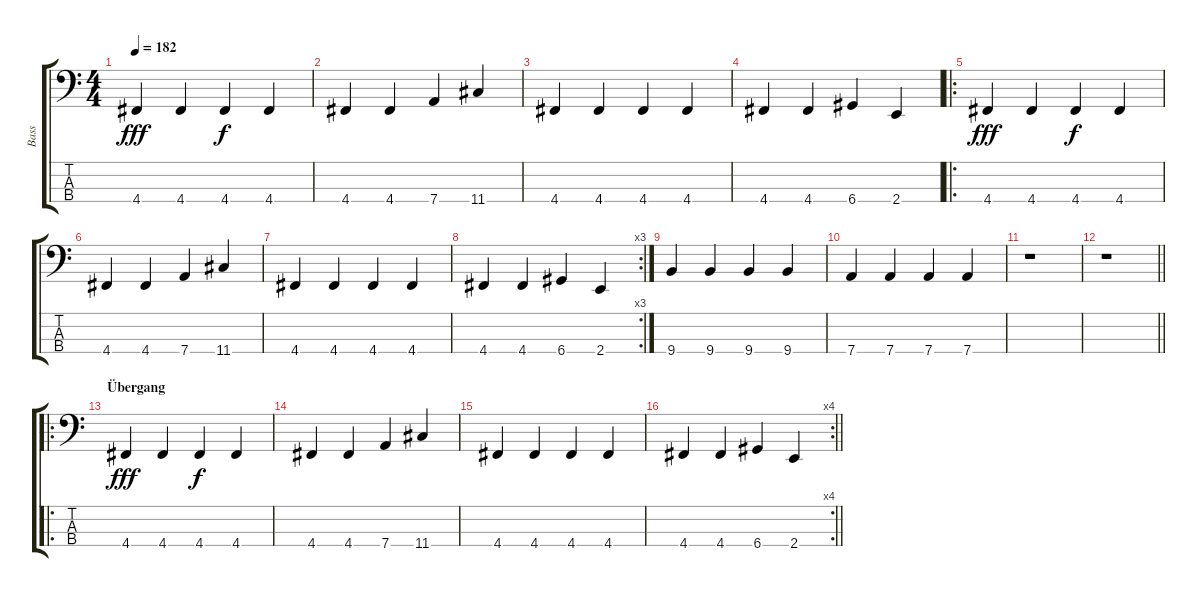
\track ("Bass" "Bass") {instrument electricbasspick}
\staff {score tabs}
\tuning (G2 D2 A1 D1) {hide}
\ts (4 4)
\tempo 182
\clef f4
\ks c
4.4.4{dy fff} 4.4.4 4.4.4{dy f} 4.4.4 |
4.4.4 4.4.4 7.4.4 11.4.4 |
4.4.4 4.4.4 4.4.4 4.4.4 |
4.4.4 4.4.4 6.4.4 2.4.4 |
\ro
4.4.4{dy fff} 4.4.4 4.4.4{dy f} 4.4.4 |
4.4.4 4.4.4 7.4.4 11.4.4 |
4.4.4 4.4.4 4.4.4 4.4.4 |
\rc 3
4.4.4 4.4.4 6.4.4 2.4.4 |
9.4.4 9.4.4 9.4.4 9.4.4 |
7.4.4 7.4.4 7.4.4 7.4.4 |
r.1 |
\barLineRight lightlight
r.1 |
\ro
\section ("" "Übergang")
4.4.4{dy fff} 4.4.4 4.4.4{dy f} 4.4.4 |
4.4.4 4.4.4 7.4.4 11.4.4 |
4.4.4 4.4.4 4.4.4 4.4.4 |
\rc 4
\barLineRight lightlight
4.4.4 4.4.4 6.4.4 2.4.4
